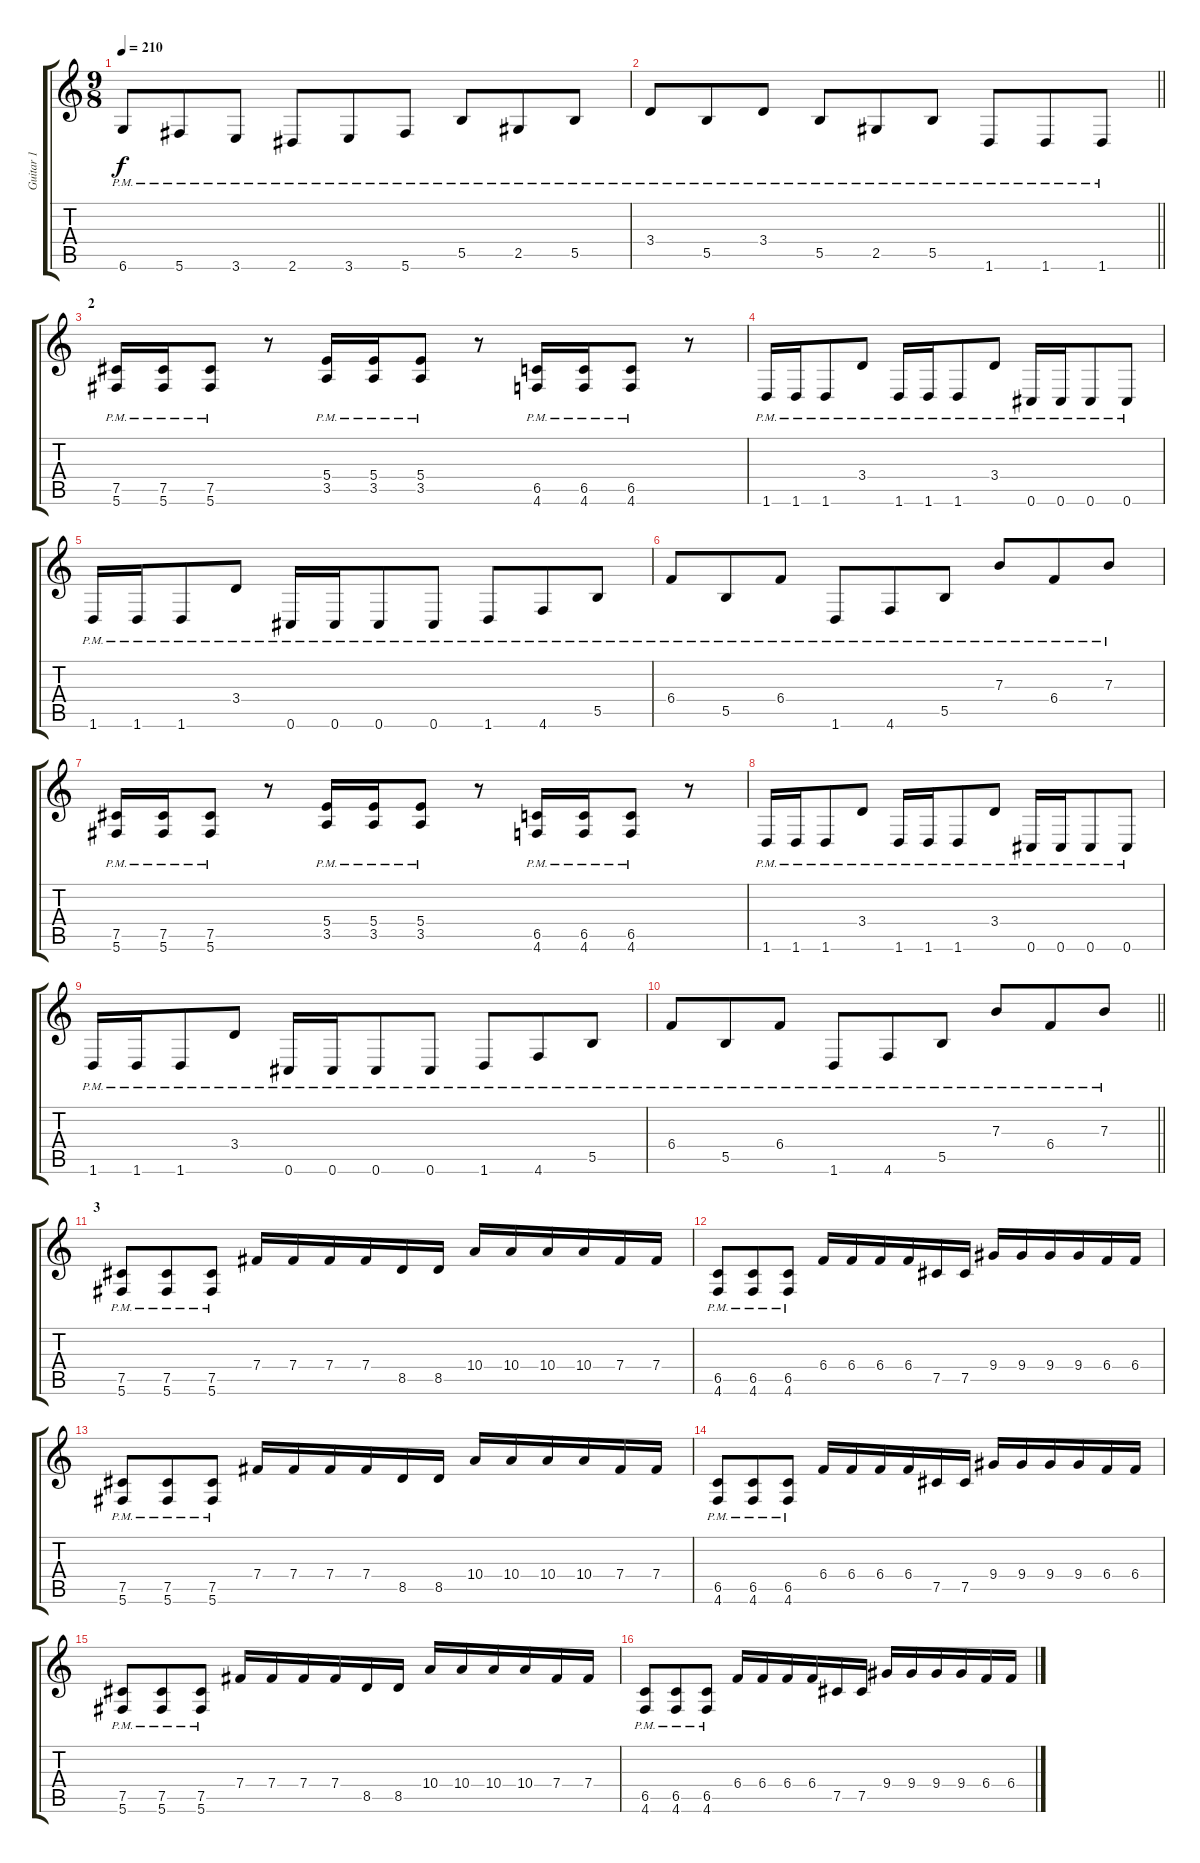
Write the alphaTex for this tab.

\track ("Guitar 1" "Guitar 1") {instrument distortionguitar}
\staff {score tabs}
\tuning (Db4 Ab3 E3 B2 Gb2 Db2) {hide}
\ts (9 8)
\tempo 210
\clef g2
\ks c
6.6{pm}.8{dy f} 5.6{pm}.8 3.6{pm}.8 2.6{pm}.8 3.6{pm}.8 5.6{pm}.8 5.5{pm}.8 2.5{pm}.8 5.5{pm}.8 |
\barLineRight lightlight
3.4{pm}.8 5.5{pm}.8 3.4{pm}.8 5.5{pm}.8 2.5{pm}.8 5.5{pm}.8 1.6{pm}.8 1.6{pm}.8 1.6{pm}.8 |
\section ("" "2")
(7.5{pm} 5.6{pm}).16 (7.5{pm} 5.6{pm}).16 (7.5{pm} 5.6{pm}).8 r.8 (5.4{pm} 3.5{pm}).16 (5.4{pm} 3.5{pm}).16 (5.4{pm} 3.5{pm}).8 r.8 (6.5{pm} 4.6{pm}).16 (6.5{pm} 4.6{pm}).16 (6.5{pm} 4.6{pm}).8 r.8 |
1.6{pm}.16 1.6{pm}.16 1.6{pm}.8 3.4{pm}.8 1.6{pm}.16 1.6{pm}.16 1.6{pm}.8 3.4{pm}.8 0.6{pm}.16 0.6{pm}.16 0.6{pm}.8 0.6{pm}.8 |
1.6{pm}.16 1.6{pm}.16 1.6{pm}.8 3.4{pm}.8 0.6{pm}.16 0.6{pm}.16 0.6{pm}.8 0.6{pm}.8 1.6{pm}.8 4.6{pm}.8 5.5{pm}.8 |
6.4{pm}.8 5.5{pm}.8 6.4{pm}.8 1.6{pm}.8 4.6{pm}.8 5.5{pm}.8 7.3{pm}.8 6.4{pm}.8 7.3{pm}.8 |
(7.5{pm} 5.6{pm}).16 (7.5{pm} 5.6{pm}).16 (7.5{pm} 5.6{pm}).8 r.8 (5.4{pm} 3.5{pm}).16 (5.4{pm} 3.5{pm}).16 (5.4{pm} 3.5{pm}).8 r.8 (6.5{pm} 4.6{pm}).16 (6.5{pm} 4.6{pm}).16 (6.5{pm} 4.6{pm}).8 r.8 |
1.6{pm}.16 1.6{pm}.16 1.6{pm}.8 3.4{pm}.8 1.6{pm}.16 1.6{pm}.16 1.6{pm}.8 3.4{pm}.8 0.6{pm}.16 0.6{pm}.16 0.6{pm}.8 0.6{pm}.8 |
1.6{pm}.16 1.6{pm}.16 1.6{pm}.8 3.4{pm}.8 0.6{pm}.16 0.6{pm}.16 0.6{pm}.8 0.6{pm}.8 1.6{pm}.8 4.6{pm}.8 5.5{pm}.8 |
\barLineRight lightlight
6.4{pm}.8 5.5{pm}.8 6.4{pm}.8 1.6{pm}.8 4.6{pm}.8 5.5{pm}.8 7.3{pm}.8 6.4{pm}.8 7.3{pm}.8 |
\section ("" "3")
(7.5{pm} 5.6{pm}).8 (7.5{pm} 5.6{pm}).8 (7.5{pm} 5.6{pm}).8 7.4.16 7.4.16 7.4.16 7.4.16 8.5.16 8.5.16 10.4.16 10.4.16 10.4.16 10.4.16 7.4.16 7.4.16 |
(6.5{pm} 4.6{pm}).8 (6.5{pm} 4.6{pm}).8 (6.5{pm} 4.6{pm}).8 6.4.16 6.4.16 6.4.16 6.4.16 7.5.16 7.5.16 9.4.16 9.4.16 9.4.16 9.4.16 6.4.16 6.4.16 |
(7.5{pm} 5.6{pm}).8 (7.5{pm} 5.6{pm}).8 (7.5{pm} 5.6{pm}).8 7.4.16 7.4.16 7.4.16 7.4.16 8.5.16 8.5.16 10.4.16 10.4.16 10.4.16 10.4.16 7.4.16 7.4.16 |
(6.5{pm} 4.6{pm}).8 (6.5{pm} 4.6{pm}).8 (6.5{pm} 4.6{pm}).8 6.4.16 6.4.16 6.4.16 6.4.16 7.5.16 7.5.16 9.4.16 9.4.16 9.4.16 9.4.16 6.4.16 6.4.16 |
(7.5{pm} 5.6{pm}).8 (7.5{pm} 5.6{pm}).8 (7.5{pm} 5.6{pm}).8 7.4.16 7.4.16 7.4.16 7.4.16 8.5.16 8.5.16 10.4.16 10.4.16 10.4.16 10.4.16 7.4.16 7.4.16 |
(6.5{pm} 4.6{pm}).8 (6.5{pm} 4.6{pm}).8 (6.5{pm} 4.6{pm}).8 6.4.16 6.4.16 6.4.16 6.4.16 7.5.16 7.5.16 9.4.16 9.4.16 9.4.16 9.4.16 6.4.16 6.4.16
